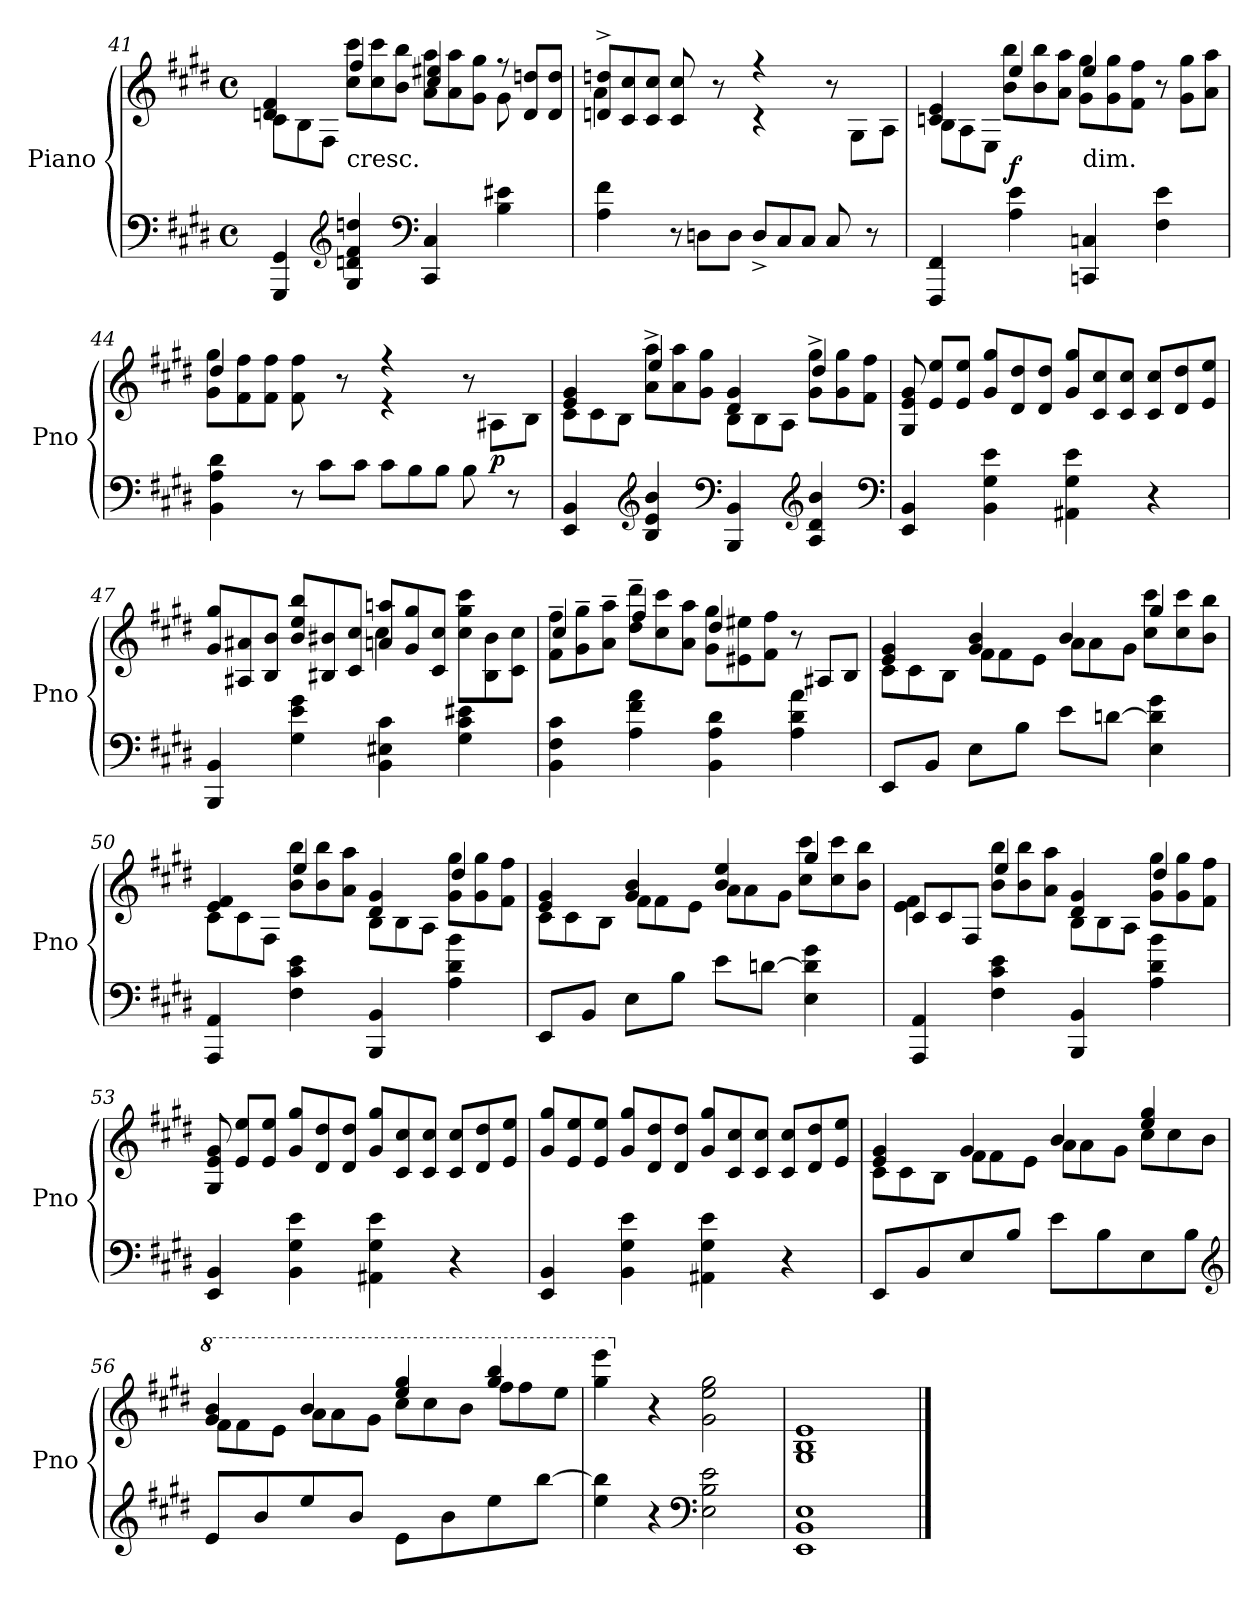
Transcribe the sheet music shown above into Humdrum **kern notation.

**kern	**kern	**dynam
*part1	*part1	*part1
*staff2	*staff1	*staff1/2
*I"Piano	*	*
*I'Pno	*	*
*clefF4	*clefG2	*
*k[f#c#g#d#]	*k[f#c#g#d#]	*
*E:	*E:	*
*M4/4	*M4/4	*
*met(c)	*met(c)	*
*	*Xtuplet	*
=41	=41	=41
*	*^	*
4GGG# 4GG#	12c#\L	4dn/ 4f#/	.
.	12B\	.	.
.	12F#\J	.	.
*clefG2	*	*	*
!	!LO:TX:c:t=cresc.	!	!
4G# 4dn 4f# 4ddn	12cc#\ 12ccc#\L	4ff#/	.
.	12cc#\ 12ccc#\	.	.
.	12b\ 12bb\J	.	.
*clefF4	*	*	*
4CC# 4C#	12a\ 12aa\L	4cc#/ 4ee#X/	.
.	12a\ 12aa\	.	.
.	12g#\ 12gg#\J	.	.
4B 4e#X	12g#\	12rff	.
.	6ryy	12d/ 12ddn/L	.
.	.	12d/ 12dd/J	.
=42	=42	=42	=42
4A 4f#	12dn^ 12ddn^L	4a	.
.	12c# 12cc#	.	.
.	12c# 12cc#J	.	.
*Xtuplet	*	*	*
12r	4ryy	8c#/ 8cc#/	.
12DnL	.	.	.
.	.	8r	.
12DJ	.	.	.
12D^L	4r	4r	.
12C#	.	.	.
12C#J	.	.	.
8C#	4ryy	12r	.
.	.	12G#\L	.
8r	.	.	.
.	.	12A\J	.
=43	=43	=43	=43
4FFF# 4FF#	4cn 4e	12BL	.
.	.	12A	.
.	.	12EJ	.
4A 4e	4ee	12b 12bbL	f
.	.	12b 12bb	.
.	.	12a 12aaJ	.
!	!LO:TX:c:t=dim.	!	!
4CCn 4Cn	4ee	12g# 12gg#L	.
.	.	12g# 12gg#	.
.	.	12f# 12ff#J	.
4F# 4e	4ryy	12r	.
.	.	12g# 12gg#L	.
.	.	12a 12aaJ	.
=44	=44	=44	=44
4BB 4A 4d#	4dd#	12g# 12gg#L	.
.	.	12f# 12ff#	.
.	.	12f# 12ff#J	.
12r	4ryy	8f# 8ff#	.
12c#L	.	.	.
.	.	8r	.
12c#J	.	.	.
12c#L	4r	4r	.
12B	.	.	.
12BJ	.	.	.
8B	4ryy	12r	.
.	.	12A#X\L	p
8r	.	.	.
.	.	12B\J	.
=45	=45	=45	=45
4EE 4BB	12c#\L	4e/ 4g#/	.
.	12c#\	.	.
.	12B\J	.	.
*clefG2	*	*	*
4B 4e 4b	12a^\ 12aa^\L	4ee/	.
.	12a\ 12aa\	.	.
.	12g#\ 12gg#\J	.	.
*clefF4	*	*	*
4BBB 4BB	12B\L	4d#/ 4g#/	.
.	12B\	.	.
.	12A\J	.	.
*clefG2	*	*	*
4A 4d# 4b	12g#^\ 12gg#^\L	4dd#/	.
.	12g#\ 12gg#\	.	.
.	12f#\ 12ff#\J	.	.
*	*v	*v	*
*clefF4	*	*
=46	=46	=46
4EE 4BB	12G# 12e 12g#	.
.	12e 12eeL	.
.	12e 12eeJ	.
4BB 4G# 4e	12g#/ 12gg#/L	.
.	12d#/ 12dd#/	.
.	12d#/ 12dd#/J	.
4AA#X 4G# 4e	12g# 12gg#L	.
.	12c# 12cc#	.
.	12c# 12cc#J	.
4r	12c# 12cc#L	.
.	12d# 12dd#	.
.	12e 12eeJ	.
=47	=47	=47
*	*^	*
4BBB 4BB	4ryy	12g# 12gg#L	.
.	.	12A#X 12a#X	.
.	.	12B 12bJ	.
4G# 4e 4g#	4ryy	12b 12ee 12bbL	.
.	.	12B#X 12b#X	.
.	.	12c# 12cc#J	.
4BB 4E#X 4c#	12an 12aanL	4cc#	.
.	12g# 12gg#	.	.
.	12c# 12cc#J	.	.
4G# 4c# 4e#X	4ryy	12cc# 12gg# 12ccc#L	.
.	.	12B# 12b#	.
.	.	12c# 12cc#J	.
=48	=48	=48	=48
4BB 4F# 4c#	12f#~\ 12ff#~\L	4cc#/	.
.	12g#~\ 12gg#~\	.	.
.	12a~\ 12aa~\J	.	.
4A 4f# 4a	12dd#~\ 12ddd#~\L	4ff#/	.
.	12cc#\ 12ccc#\	.	.
.	12a\ 12aa\J	.	.
4BB 4A 4d#	4dd#	12g# 12gg#L	.
.	.	12e#X 12ee#X	.
.	.	12f# 12ff#J	.
4A 4d# 4a	4ryy	12r	.
.	.	12A#X/L	.
.	.	12B/J	.
=49	=49	=49	=49
8EEL	4e 4g#	12c#L	.
.	.	12c#	.
8BBJ	.	.	.
.	.	12BJ	.
8EL	4g# 4b	12f#L	.
.	.	12f#	.
8BJ	.	.	.
.	.	12eJ	.
8eL	4b	12aL	.
.	.	12a	.
[8dnJ	.	.	.
.	.	12g#J	.
4E 4d] 4g#	4gg#	12cc# 12ccc#L	.
.	.	12cc# 12ccc#	.
.	.	12b 12bbJ	.
=50	=50	=50	=50
4AAA 4AA	12c#\L	4e/ 4f#/	.
.	12c#\	.	.
.	12F#\J	.	.
4F# 4c# 4e	12b\ 12bb\L	4ee/	.
.	12b\ 12bb\	.	.
.	12a\ 12aa\J	.	.
4BBB 4BB	12B\L	4d#/ 4g#/	.
.	12B\	.	.
.	12A\J	.	.
4A 4d# 4b	12g#\ 12gg#\L	4dd#/	.
.	12g#\ 12gg#\	.	.
.	12f#\ 12ff#\J	.	.
=51	=51	=51	=51
8EEL	4e 4g#	12c#L	.
.	.	12c#	.
8BBJ	.	.	.
.	.	12BJ	.
8EL	4g# 4b	12f#L	.
.	.	12f#	.
8BJ	.	.	.
.	.	12eJ	.
8eL	4b 4ee	12aL	.
.	.	12a	.
[8dnJ	.	.	.
.	.	12g#J	.
4E 4d] 4g#	4gg#	12cc# 12ccc#L	.
.	.	12cc# 12ccc#	.
.	.	12b 12bbJ	.
=52	=52	=52	=52
4AAA 4AA	12c#L	4e 4f#	.
.	12c#	.	.
.	12F#J	.	.
4F# 4c# 4e	12b\ 12bb\L	4ee/	.
.	12b\ 12bb\	.	.
.	12a\ 12aa\J	.	.
4BBB 4BB	12B\L	4d#/ 4g#/	.
.	12B\	.	.
.	12A\J	.	.
4A 4d# 4b	12g#\ 12gg#\L	4dd#/	.
.	12g#\ 12gg#\	.	.
.	12f#\ 12ff#\J	.	.
*	*v	*v	*
=53	=53	=53
4EE 4BB	12G# 12e 12g#	.
.	12e 12eeL	.
.	12e 12eeJ	.
4BB 4G# 4e	12g#/ 12gg#/L	.
.	12d#/ 12dd#/	.
.	12d#/ 12dd#/J	.
4AA#X 4G# 4e	12g# 12gg#L	.
.	12c# 12cc#	.
.	12c# 12cc#J	.
4r	12c# 12cc#L	.
.	12d# 12dd#	.
.	12e 12eeJ	.
=54	=54	=54
4EE 4BB	12g#/ 12gg#/L	.
.	12e/ 12ee/	.
.	12e/ 12ee/J	.
4BB 4G# 4e	12g#/ 12gg#/L	.
.	12d#/ 12dd#/	.
.	12d#/ 12dd#/J	.
4AA#X 4G# 4e	12g# 12gg#L	.
.	12c# 12cc#	.
.	12c# 12cc#J	.
4r	12c# 12cc#L	.
.	12d# 12dd#	.
.	12e 12eeJ	.
=55	=55	=55
*	*^	*
8EEL	4e 4g#	12c#L	.
.	.	12c#	.
8BB	.	.	.
.	.	12BJ	.
8E	4g#	12f#L	.
.	.	12f#	.
8BJ	.	.	.
.	.	12eJ	.
8eL	4b	12aL	.
.	.	12a	.
8B	.	.	.
.	.	12g#J	.
8E	4ee 4gg#	12cc#L	.
.	.	12cc#	.
8BJ	.	.	.
.	.	12bJ	.
*clefG2	*	*	*
=56	=56	=56	=56
*	*8va	*	*
8eL	4gg# 4bb	12ff#L	.
.	.	12ff#	.
8b	.	.	.
.	.	12eeJ	.
8ee	4bb	12aaL	.
.	.	12aa	.
8bJ	.	.	.
.	.	12gg#J	.
8eL	4eee 4ggg#	12ccc#L	.
.	.	12ccc#	.
8b	.	.	.
.	.	12bbJ	.
8ee	4ggg# 4bbb	12fff#L	.
.	.	12fff#	.
[8bbJ	.	.	.
.	.	12eeeJ	.
*	*v	*v	*
=57	=57	=57
4ee 4bb]	4ggg# 4eeee	.
*	*X8va	*
4r	4r	.
*clefF4	*	*
2E 2B 2e	2g# 2ee 2gg#	.
=58	=58	=58
1EE 1BB 1E	1G# 1B 1e	.
==	==	==
*-	*-	*-
